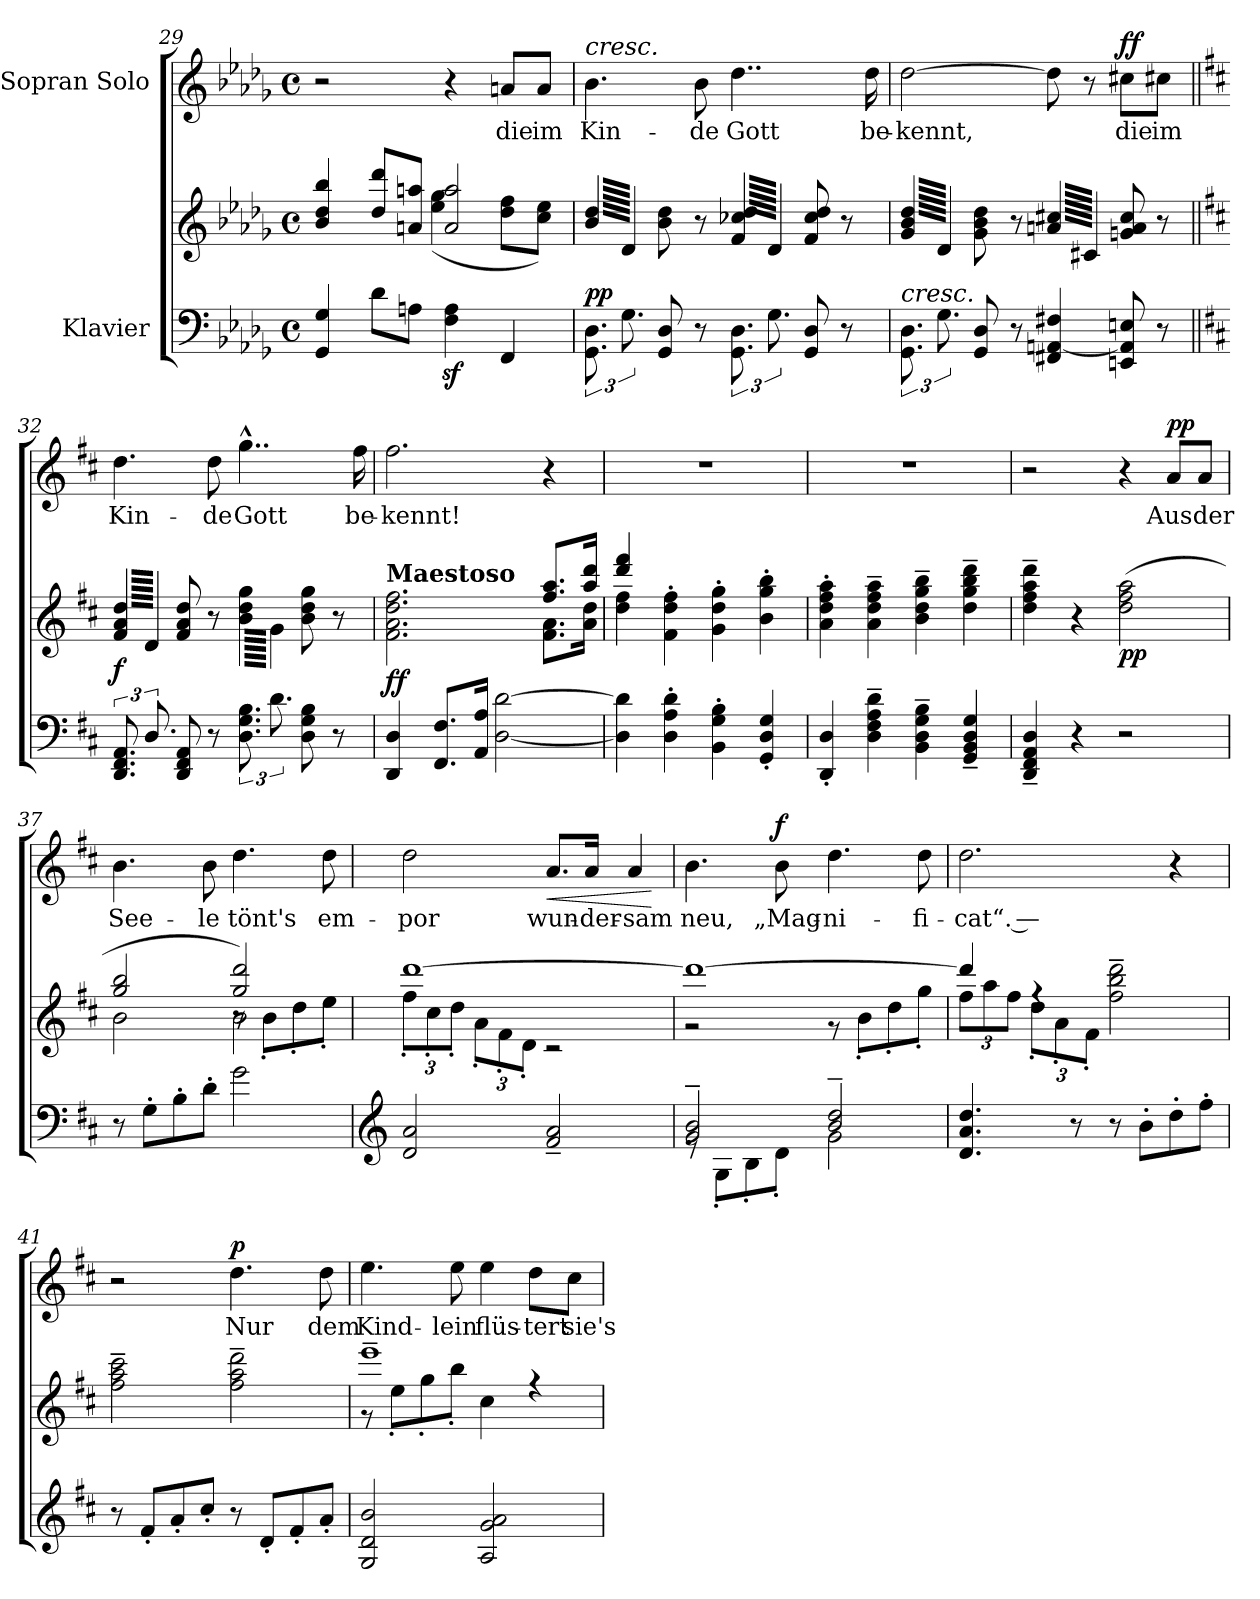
**kern	**kern	**dynam	**kern	**text	**dynam
*part2	*part2	*part2	*part1	*part1	*part1
*staff3	*staff2	*staff2/3	*staff1	*staff1	*staff1
*I"Klavier	*	*	*I"Sopran Solo	*	*
*clefF4	*clefG2	*	*clefG2	*	*
*k[b-e-a-d-g-]	*k[b-e-a-d-g-]	*	*k[b-e-a-d-g-]	*	*
*M4/4	*M4/4	*	*M4/4	*	*
*met(c)	*met(c)	*	*met(c)	*	*
=29	=29	=29	=29	=29	=29
*	*^	*	*	*	*
4GG-/ 4G-/	4b-/ 4dd-/ 4bb-/	2ryy	.	2r	.	.
8d-\L	8dd-/ 8ddd-/L	.	.	.	.	.
8An\J	8an/ 8aan/J	.	.	.	.	.
4F\z> 4A\z>	2a/ 2aa/	(>4ee-\ 4gg-\	.	4r	.	.
!	!	!	!	!	!LO:LY:b	!
4FF/	.	8dd-\ 8ff\L	.	8an/L	die	.
!	!	!	!	!	!LO:LY:b	!
.	.	8cc\ 8ee-\J)	.	8a/J	im	.
=30	=30	=30	=30	=30	=30	=30
!	!	!	!	!LO:TX:a:i:t=cresc.	!	!
!	!	!	!LO:DY:a=2	!	!LO:LY:b	!
*	*v	*v	*	*	*	*
*	*tremolo	*	*	*	*
12.GG-\ 12.D-\	128b-/ 128dd-/LLLLL	pp	4.b-\	Kin-	.
.	128d-/	.	.	.	.
.	128b-/ 128dd-/	.	.	.	.
.	128d-/	.	.	.	.
.	128b-/ 128dd-/	.	.	.	.
.	128d-/	.	.	.	.
.	128b-/ 128dd-/	.	.	.	.
.	128d-/	.	.	.	.
.	128b-/ 128dd-/	.	.	.	.
.	128d-/	.	.	.	.
.	128b-/ 128dd-/	.	.	.	.
.	128d-/	.	.	.	.
.	128b-/ 128dd-/	.	.	.	.
.	128d-/	.	.	.	.
.	128b-/ 128dd-/	.	.	.	.
.	128d-/	.	.	.	.
12.G-\	128b-/ 128dd-/	.	.	.	.
.	128d-/	.	.	.	.
.	128b-/ 128dd-/	.	.	.	.
.	128d-/	.	.	.	.
.	128b-/ 128dd-/	.	.	.	.
.	128d-/	.	.	.	.
.	128b-/ 128dd-/	.	.	.	.
.	128d-/	.	.	.	.
.	128b-/ 128dd-/	.	.	.	.
.	128d-/	.	.	.	.
.	128b-/ 128dd-/	.	.	.	.
.	128d-/	.	.	.	.
.	128b-/ 128dd-/	.	.	.	.
.	128d-/	.	.	.	.
.	128b-/ 128dd-/	.	.	.	.
.	128d-/JJJJJ	.	.	.	.
*	*Xtremolo	*	*	*	*
8GG-/ 8D-/	8b-\ 8dd-\	.	.	.	.
.	.	.	.	.	.
.	.	.	.	.	.
.	.	.	.	.	.
.	.	.	.	.	.
.	.	.	.	.	.
.	.	.	.	.	.
.	.	.	.	.	.
.	.	.	.	.	.
.	.	.	.	.	.
.	.	.	.	.	.
.	.	.	.	.	.
.	.	.	.	.	.
.	.	.	.	.	.
.	.	.	.	.	.
.	.	.	.	.	.
!	!	!	!	!LO:LY:b	!
8r	8r	.	8b-\	-de	.
!	!	!	!	!LO:LY:b	!
*	*tremolo	*	*	*	*
12.GG-\ 12.D-\	128f/ 128cc-X/ 128dd-/LLLLL	.	4..dd-\	Gott	.
.	128d-/	.	.	.	.
.	128f/ 128cc-X/ 128dd-/	.	.	.	.
.	128d-/	.	.	.	.
.	128f/ 128cc-X/ 128dd-/	.	.	.	.
.	128d-/	.	.	.	.
.	128f/ 128cc-X/ 128dd-/	.	.	.	.
.	128d-/	.	.	.	.
.	128f/ 128cc-X/ 128dd-/	.	.	.	.
.	128d-/	.	.	.	.
.	128f/ 128cc-X/ 128dd-/	.	.	.	.
.	128d-/	.	.	.	.
.	128f/ 128cc-X/ 128dd-/	.	.	.	.
.	128d-/	.	.	.	.
.	128f/ 128cc-X/ 128dd-/	.	.	.	.
.	128d-/	.	.	.	.
12.G-\	128f/ 128cc-X/ 128dd-/	.	.	.	.
.	128d-/	.	.	.	.
.	128f/ 128cc-X/ 128dd-/	.	.	.	.
.	128d-/	.	.	.	.
.	128f/ 128cc-X/ 128dd-/	.	.	.	.
.	128d-/	.	.	.	.
.	128f/ 128cc-X/ 128dd-/	.	.	.	.
.	128d-/	.	.	.	.
.	128f/ 128cc-X/ 128dd-/	.	.	.	.
.	128d-/	.	.	.	.
.	128f/ 128cc-X/ 128dd-/	.	.	.	.
.	128d-/	.	.	.	.
.	128f/ 128cc-X/ 128dd-/	.	.	.	.
.	128d-/	.	.	.	.
.	128f/ 128cc-X/ 128dd-/	.	.	.	.
.	128d-/JJJJJ	.	.	.	.
*	*Xtremolo	*	*	*	*
8GG-/ 8D-/	8f/ 8cc-/ 8dd-/	.	.	.	.
.	.	.	.	.	.
.	.	.	.	.	.
.	.	.	.	.	.
.	.	.	.	.	.
.	.	.	.	.	.
.	.	.	.	.	.
.	.	.	.	.	.
.	.	.	.	.	.
.	.	.	.	.	.
.	.	.	.	.	.
.	.	.	.	.	.
.	.	.	.	.	.
.	.	.	.	.	.
.	.	.	.	.	.
.	.	.	.	.	.
8r	8r	.	.	.	.
!	!	!	!	!LO:LY:b	!
.	.	.	16dd-\	be-	.
=31	=31	=31	=31	=31	=31
!LO:TX:a:i:t=cresc.	!	!	!	!	!
!	!	!	!	!LO:LY:b	!
*	*tremolo	*	*	*	*
12.GG-\ 12.D-\	128g-/ 128b-/ 128dd-/LLLLL	.	[2dd-\	-kennt,	.
.	128d-/	.	.	.	.
.	128g-/ 128b-/ 128dd-/	.	.	.	.
.	128d-/	.	.	.	.
.	128g-/ 128b-/ 128dd-/	.	.	.	.
.	128d-/	.	.	.	.
.	128g-/ 128b-/ 128dd-/	.	.	.	.
.	128d-/	.	.	.	.
.	128g-/ 128b-/ 128dd-/	.	.	.	.
.	128d-/	.	.	.	.
.	128g-/ 128b-/ 128dd-/	.	.	.	.
.	128d-/	.	.	.	.
.	128g-/ 128b-/ 128dd-/	.	.	.	.
.	128d-/	.	.	.	.
.	128g-/ 128b-/ 128dd-/	.	.	.	.
.	128d-/	.	.	.	.
12.G-\	128g-/ 128b-/ 128dd-/	.	.	.	.
.	128d-/	.	.	.	.
.	128g-/ 128b-/ 128dd-/	.	.	.	.
.	128d-/	.	.	.	.
.	128g-/ 128b-/ 128dd-/	.	.	.	.
.	128d-/	.	.	.	.
.	128g-/ 128b-/ 128dd-/	.	.	.	.
.	128d-/	.	.	.	.
.	128g-/ 128b-/ 128dd-/	.	.	.	.
.	128d-/	.	.	.	.
.	128g-/ 128b-/ 128dd-/	.	.	.	.
.	128d-/	.	.	.	.
.	128g-/ 128b-/ 128dd-/	.	.	.	.
.	128d-/	.	.	.	.
.	128g-/ 128b-/ 128dd-/	.	.	.	.
.	128d-/JJJJJ	.	.	.	.
*	*Xtremolo	*	*	*	*
8GG-/ 8D-/	8g-\ 8b-\ 8dd-\	.	.	.	.
.	.	.	.	.	.
.	.	.	.	.	.
.	.	.	.	.	.
.	.	.	.	.	.
.	.	.	.	.	.
.	.	.	.	.	.
.	.	.	.	.	.
.	.	.	.	.	.
.	.	.	.	.	.
.	.	.	.	.	.
.	.	.	.	.	.
.	.	.	.	.	.
.	.	.	.	.	.
.	.	.	.	.	.
.	.	.	.	.	.
8r	8r	.	.	.	.
*	*tremolo	*	*	*	*
4FF#X/ [4AAn/ 4F#X/	128an/ 128cc#X/LLLLL	.	8dd-\]	.	.
.	128c#X/	.	.	.	.
.	128an/ 128cc#X/	.	.	.	.
.	128c#X/	.	.	.	.
.	128an/ 128cc#X/	.	.	.	.
.	128c#X/	.	.	.	.
.	128an/ 128cc#X/	.	.	.	.
.	128c#X/	.	.	.	.
.	128an/ 128cc#X/	.	.	.	.
.	128c#X/	.	.	.	.
.	128an/ 128cc#X/	.	.	.	.
.	128c#X/	.	.	.	.
.	128an/ 128cc#X/	.	.	.	.
.	128c#X/	.	.	.	.
.	128an/ 128cc#X/	.	.	.	.
.	128c#X/	.	.	.	.
.	128an/ 128cc#X/	.	8r	.	.
.	128c#X/	.	.	.	.
.	128an/ 128cc#X/	.	.	.	.
.	128c#X/	.	.	.	.
.	128an/ 128cc#X/	.	.	.	.
.	128c#X/	.	.	.	.
.	128an/ 128cc#X/	.	.	.	.
.	128c#X/	.	.	.	.
.	128an/ 128cc#X/	.	.	.	.
.	128c#X/	.	.	.	.
.	128an/ 128cc#X/	.	.	.	.
.	128c#X/	.	.	.	.
.	128an/ 128cc#X/	.	.	.	.
.	128c#X/	.	.	.	.
.	128an/ 128cc#X/	.	.	.	.
.	128c#X/JJJJJ	.	.	.	.
*	*Xtremolo	*	*	*	*
!	!	!	!	!LO:LY:b	!LO:DY:a
8EEn/ 8AA/] 8En/	8gn/ 8a/ 8cc#/	.	8cc#X\L	die	ff
.	.	.	.	.	.
.	.	.	.	.	.
.	.	.	.	.	.
.	.	.	.	.	.
.	.	.	.	.	.
.	.	.	.	.	.
.	.	.	.	.	.
.	.	.	.	.	.
.	.	.	.	.	.
.	.	.	.	.	.
.	.	.	.	.	.
.	.	.	.	.	.
.	.	.	.	.	.
.	.	.	.	.	.
.	.	.	.	.	.
!	!	!	!	!LO:LY:b	!
8r	8r	.	8cc#X\J	im	.
!!LO:LB:g=z
=32||	=32||	=32||	=32||	=32||	=32||
*k[f#c#]	*k[f#c#]	*	*k[f#c#]	*	*
!	!	!LO:DY:a=2	!	!LO:LY:b	!
*	*tremolo	*	*	*	*
12.DD/ 12.FF#/ 12.AA/	128f#/ 128a/ 128dd/LLLLL	f	4.dd\	Kin-	.
.	128d/	.	.	.	.
.	128f#/ 128a/ 128dd/	.	.	.	.
.	128d/	.	.	.	.
.	128f#/ 128a/ 128dd/	.	.	.	.
.	128d/	.	.	.	.
.	128f#/ 128a/ 128dd/	.	.	.	.
.	128d/	.	.	.	.
.	128f#/ 128a/ 128dd/	.	.	.	.
.	128d/	.	.	.	.
.	128f#/ 128a/ 128dd/	.	.	.	.
.	128d/	.	.	.	.
.	128f#/ 128a/ 128dd/	.	.	.	.
.	128d/	.	.	.	.
.	128f#/ 128a/ 128dd/	.	.	.	.
.	128d/	.	.	.	.
12.D/	128f#/ 128a/ 128dd/	.	.	.	.
.	128d/	.	.	.	.
.	128f#/ 128a/ 128dd/	.	.	.	.
.	128d/	.	.	.	.
.	128f#/ 128a/ 128dd/	.	.	.	.
.	128d/	.	.	.	.
.	128f#/ 128a/ 128dd/	.	.	.	.
.	128d/	.	.	.	.
.	128f#/ 128a/ 128dd/	.	.	.	.
.	128d/	.	.	.	.
.	128f#/ 128a/ 128dd/	.	.	.	.
.	128d/	.	.	.	.
.	128f#/ 128a/ 128dd/	.	.	.	.
.	128d/	.	.	.	.
.	128f#/ 128a/ 128dd/	.	.	.	.
.	128d/JJJJJ	.	.	.	.
*	*Xtremolo	*	*	*	*
8DD/ 8FF#/ 8AA/	8f#/ 8a/ 8dd/	.	.	.	.
.	.	.	.	.	.
.	.	.	.	.	.
.	.	.	.	.	.
.	.	.	.	.	.
.	.	.	.	.	.
.	.	.	.	.	.
.	.	.	.	.	.
.	.	.	.	.	.
.	.	.	.	.	.
.	.	.	.	.	.
.	.	.	.	.	.
.	.	.	.	.	.
.	.	.	.	.	.
.	.	.	.	.	.
.	.	.	.	.	.
!	!	!	!	!LO:LY:b	!
8r	8r	.	8dd\	-de	.
!	!	!	!	!LO:LY:b	!
*	*tremolo	*	*	*	*
12.D\ 12.G\ 12.B\	128b\ 128dd\ 128gg\LLLLL	.	4..gg^^\	Gott	.
.	128g\	.	.	.	.
.	128b\ 128dd\ 128gg\	.	.	.	.
.	128g\	.	.	.	.
.	128b\ 128dd\ 128gg\	.	.	.	.
.	128g\	.	.	.	.
.	128b\ 128dd\ 128gg\	.	.	.	.
.	128g\	.	.	.	.
.	128b\ 128dd\ 128gg\	.	.	.	.
.	128g\	.	.	.	.
.	128b\ 128dd\ 128gg\	.	.	.	.
.	128g\	.	.	.	.
.	128b\ 128dd\ 128gg\	.	.	.	.
.	128g\	.	.	.	.
.	128b\ 128dd\ 128gg\	.	.	.	.
.	128g\	.	.	.	.
12.d\	128b\ 128dd\ 128gg\	.	.	.	.
.	128g\	.	.	.	.
.	128b\ 128dd\ 128gg\	.	.	.	.
.	128g\	.	.	.	.
.	128b\ 128dd\ 128gg\	.	.	.	.
.	128g\	.	.	.	.
.	128b\ 128dd\ 128gg\	.	.	.	.
.	128g\	.	.	.	.
.	128b\ 128dd\ 128gg\	.	.	.	.
.	128g\	.	.	.	.
.	128b\ 128dd\ 128gg\	.	.	.	.
.	128g\	.	.	.	.
.	128b\ 128dd\ 128gg\	.	.	.	.
.	128g\	.	.	.	.
.	128b\ 128dd\ 128gg\	.	.	.	.
.	128g\JJJJJ	.	.	.	.
*	*Xtremolo	*	*	*	*
8D\ 8G\ 8B\	8b\ 8dd\ 8gg\	.	.	.	.
.	.	.	.	.	.
.	.	.	.	.	.
.	.	.	.	.	.
.	.	.	.	.	.
.	.	.	.	.	.
.	.	.	.	.	.
.	.	.	.	.	.
.	.	.	.	.	.
.	.	.	.	.	.
.	.	.	.	.	.
.	.	.	.	.	.
.	.	.	.	.	.
.	.	.	.	.	.
.	.	.	.	.	.
.	.	.	.	.	.
8r	8r	.	.	.	.
!	!	!	!	!LO:LY:b	!
.	.	.	16ff#\	be-	.
=33	=33	=33	=33	=33	=33
*	*^	*	*	*	*
!	!LO:TX:a:B:t=Maestoso	!	!	!	!	!
!	!	!	!LO:DY:a=2	!	!LO:LY:b	!
4DD/ 4D/	2.f#\ 2.a\ 2.dd\ 2.ff#\	2.ryy	ff	2.ff#\	-kennt!	.
8.FF#/ 8.F#/L	.	.	.	.	.	.
16AA/ 16A/Jk	.	.	.	.	.	.
[2D\ [2d\	.	.	.	.	.	.
.	8.ff#/ 8.aa/L	8.f#\ 8.a\L	.	4r	.	.
.	16aa/ 16ddd/Jk	16a\ 16dd\Jk	.	.	.	.
=34	=34	=34	=34	=34	=34	=34
4D\] 4d\]	4ddd/ 4fff#/	4dd\ 4ff#\	.	1r	.	.
4D\' 4A\' 4d\'	4f#\' 4dd\' 4ff#\'	2.ryy	.	.	.	.
4BB\' 4G\' 4B\'	4g\' 4dd\' 4gg\'	.	.	.	.	.
4GG/' 4D/' 4G/'	4b\' 4gg\' 4bb\'	.	.	.	.	.
*	*v	*v	*	*	*	*
=35	=35	=35	=35	=35	=35
4DD/' 4D/'	4a\' 4dd\' 4ff#\' 4aa\'	.	1r	.	.
4D\~ 4F#\~ 4A\~ 4d\~	4a\~ 4dd\~ 4ff#\~ 4aa\~	.	.	.	.
4BB\~ 4D\~ 4G\~ 4B\~	4b\~ 4dd\~ 4gg\~ 4bb\~	.	.	.	.
4GG/~ 4BB/~ 4D/~ 4G/~	4dd\~ 4gg\~ 4bb\~ 4ddd\~	.	.	.	.
=36	=36	=36	=36	=36	=36
4DD/~ 4FF#/~ 4AA/~ 4D/~	4dd\~ 4ff#\~ 4aa\~ 4ddd\~	.	2r	.	.
4r	4r	.	.	.	.
!	!	!LO:DY:b	!	!	!
2r	(2dd\ 2ff#\ 2aa\	pp	4r	.	.
!	!	!	!	!LO:LY:b	!LO:DY:a
.	.	.	8a/L	Aus	pp
!	!	!	!	!LO:LY:b	!
.	.	.	8a/J	der	.
!!LO:LB:g=z
=37	=37	=37	=37	=37	=37
*	*^	*	*	*	*
*	*	*^	*	*	*	*
!	!	!	!	!	!	!LO:LY:b	!
8r	2gg/ 2bb/	2b\	2ryy	.	4.b\	See-	.
8G'\L	.	.	.	.	.	.	.
8B'\	.	.	.	.	.	.	.
!	!	!	!	!	!	!LO:LY:b	!
8d'\J	.	.	.	.	8b\	-le	.
!	!	!	!	!	!	!LO:LY:b	!
2g\	2gg/ 2ddd/)	8r	2b\	.	4.dd\	tönt's	.
.	.	8b'\L	.	.	.	.	.
.	.	8dd'\	.	.	.	.	.
!	!	!	!	!	!	!LO:LY:b	!
.	.	8ee'\J	.	.	8dd\	em-	.
*	*v	*v	*v	*	*	*	*
=38	=38	=38	=38	=38	=38
*clefG2	*	*	*	*	*
*	*^	*	*	*	*
*	*	*Xbrackettup	*	*	*	*
!	!	!	!	!	!LO:LY:b	!
2d/ 2a/	[1ddd	12ff#'\L	.	2dd\	-por	.
.	.	12cc#'\	.	.	.	.
.	.	12dd'\J	.	.	.	.
.	.	12a'\L	.	.	.	.
.	.	12f#'\	.	.	.	.
.	.	12d'\J	.	.	.	.
!	!	!	!	!	!LO:LY:b	!LO:HP:b
2f#/~ 2a/~	.	2r	.	8.a/L	wun-	<
!	!	!	!	!	!LO:LY:b	!
.	.	.	.	16a/Jk	-der-	.
!	!	!	!	!	!LO:LY:b	!
.	.	.	.	4a/	-sam	.
*	*v	*v	*	*	*	*
.	.	.	.	.	[
=39	=39	=39	=39	=39	=39
*^	*^	*	*	*	*
!	!	!	!	!	!	!LO:LY:b	!
2g/~ 2b/~	8re	1ddd_	2r	.	4.b\	neu,	.
.	8G'\L	.	.	.	.	.	.
.	8B'\	.	.	.	.	.	.
!	!	!	!	!	!	!LO:LY:b	!LO:DY:a
.	8d'\J	.	.	.	8b\	„Mag-	f
!	!	!	!	!	!	!LO:LY:b	!
2b/~ 2dd/~	2g\	.	8r	.	4.dd\	-ni-	.
.	.	.	8b'\L	.	.	.	.
.	.	.	8dd'\	.	.	.	.
!	!	!	!	!	!	!LO:LY:b	!
.	.	.	8gg'\J	.	8dd\	-fi-	.
*v	*v	*	*	*	*	*	*
=40	=40	=40	=40	=40	=40	=40
!	!	!	!	!	!LO:LY:b	!
4.d/ 4.a/ 4.dd/	4ddd/]	12ff#\L	.	2.dd\	-cat“. —	.
.	.	12aa\	.	.	.	.
.	.	12ff#\J	.	.	.	.
.	4rff	12dd'\L	.	.	.	.
.	.	12a'\	.	.	.	.
8r	.	.	.	.	.	.
.	.	12f#'\J	.	.	.	.
8r	2ff#\~ 2bb\~ 2ddd\~	2ryy	.	.	.	.
8b'\L	.	.	.	.	.	.
8dd'\	.	.	.	4r	.	.
8ff#'\J	.	.	.	.	.	.
*	*v	*v	*	*	*	*
!!LO:LB:g=z
=41	=41	=41	=41	=41	=41
8r	2ff#\~ 2aa\~ 2ccc#\~	.	2r	.	.
8f#'/L	.	.	.	.	.
8a'/	.	.	.	.	.
8cc#'/J	.	.	.	.	.
!	!	!	!	!LO:LY:b	!LO:DY:a
8r	2ff#\~ 2aa\~ 2ddd\~	.	4.dd\	Nur	p
8d'/L	.	.	.	.	.
8f#'/	.	.	.	.	.
!	!	!	!	!LO:LY:b	!
8a'/J	.	.	8dd\	dem	.
=42	=42	=42	=42	=42	=42
*	*^	*	*	*	*
!	!	!	!	!	!LO:LY:b	!
2G/ 2d/ 2b/	1eee~	8r	.	4.ee\	Kind-	.
.	.	8ee'\L	.	.	.	.
.	.	8gg'\	.	.	.	.
!	!	!	!	!	!LO:LY:b	!
.	.	8bb'\J	.	8ee\	-lein	.
!	!	!	!	!	!LO:LY:b	!
2A/ 2g/ 2a/	.	4cc#\	.	4ee\	flüs-	.
!	!	!	!	!	!LO:LY:b	!
.	.	4rff	.	8dd\L	-tert	.
!	!	!	!	!	!LO:LY:b	!
.	.	.	.	8cc#\J	sie's	.
*	*v	*v	*	*	*	*
=	=	=	=	=	=
*-	*-	*-	*-	*-	*-
